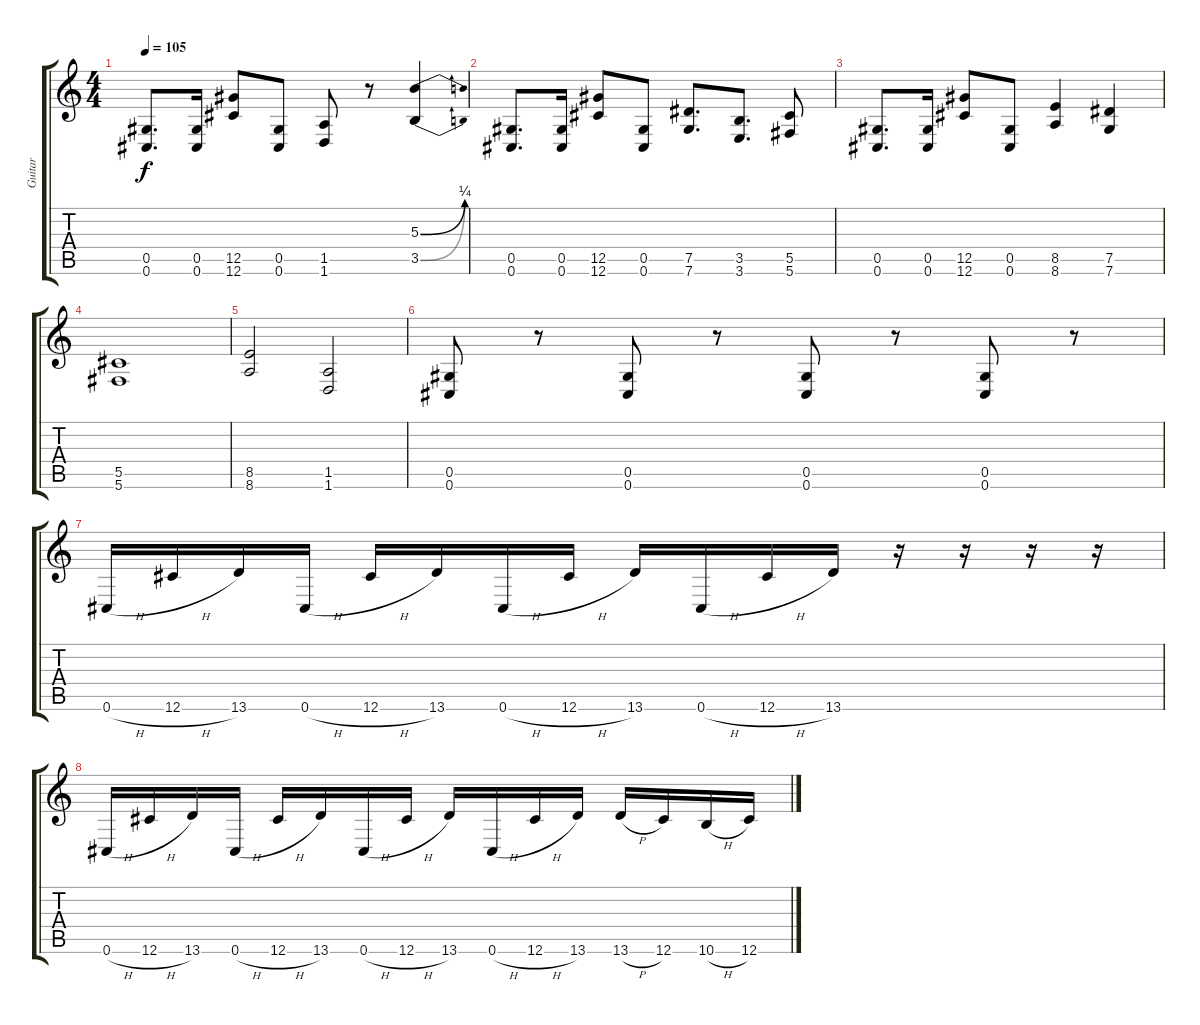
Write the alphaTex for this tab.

\track ("Guitar" "Guitar") {instrument distortionguitar}
\staff {score tabs}
\tuning (Eb4 Bb3 Gb3 Db3 Ab2 Db2) {hide}
\ts (4 4)
\tempo 105
\clef g2
\ks c
(0.5 0.6).8{d dy f} (0.5 0.6).16 (12.5 12.6).8 (0.5 0.6).8 (1.5 1.6).8 r.8 (5.3{be (bend 0 0 60 1)} 3.5{be (bend 0 0 60 1)}).4 |
(0.5 0.6).8{d} (0.5 0.6).16 (12.5 12.6).8 (0.5 0.6).8 (7.5 7.6).8{d} (3.5 3.6).8{d} (5.5 5.6).8 |
(0.5 0.6).8{d} (0.5 0.6).16 (12.5 12.6).8 (0.5 0.6).8 (8.5 8.6).4 (7.5 7.6).4 |
(5.5 5.6).1 |
(8.5 8.6).2 (1.5 1.6).2 |
(0.5 0.6).8 r.8 (0.5 0.6).8 r.8 (0.5 0.6).8 r.8 (0.5 0.6).8 r.8 |
0.6{h}.16 12.6{h}.16 13.6.16 0.6{h}.16 12.6{h}.16 13.6.16 0.6{h}.16 12.6{h}.16 13.6.16 0.6{h}.16 12.6{h}.16 13.6.16 r.16 r.16 r.16 r.16 |
0.6{h}.16 12.6{h}.16 13.6.16 0.6{h}.16 12.6{h}.16 13.6.16 0.6{h}.16 12.6{h}.16 13.6.16 0.6{h}.16 12.6{h}.16 13.6.16 13.6{h}.16 12.6.16 10.6{h}.16 12.6.16
